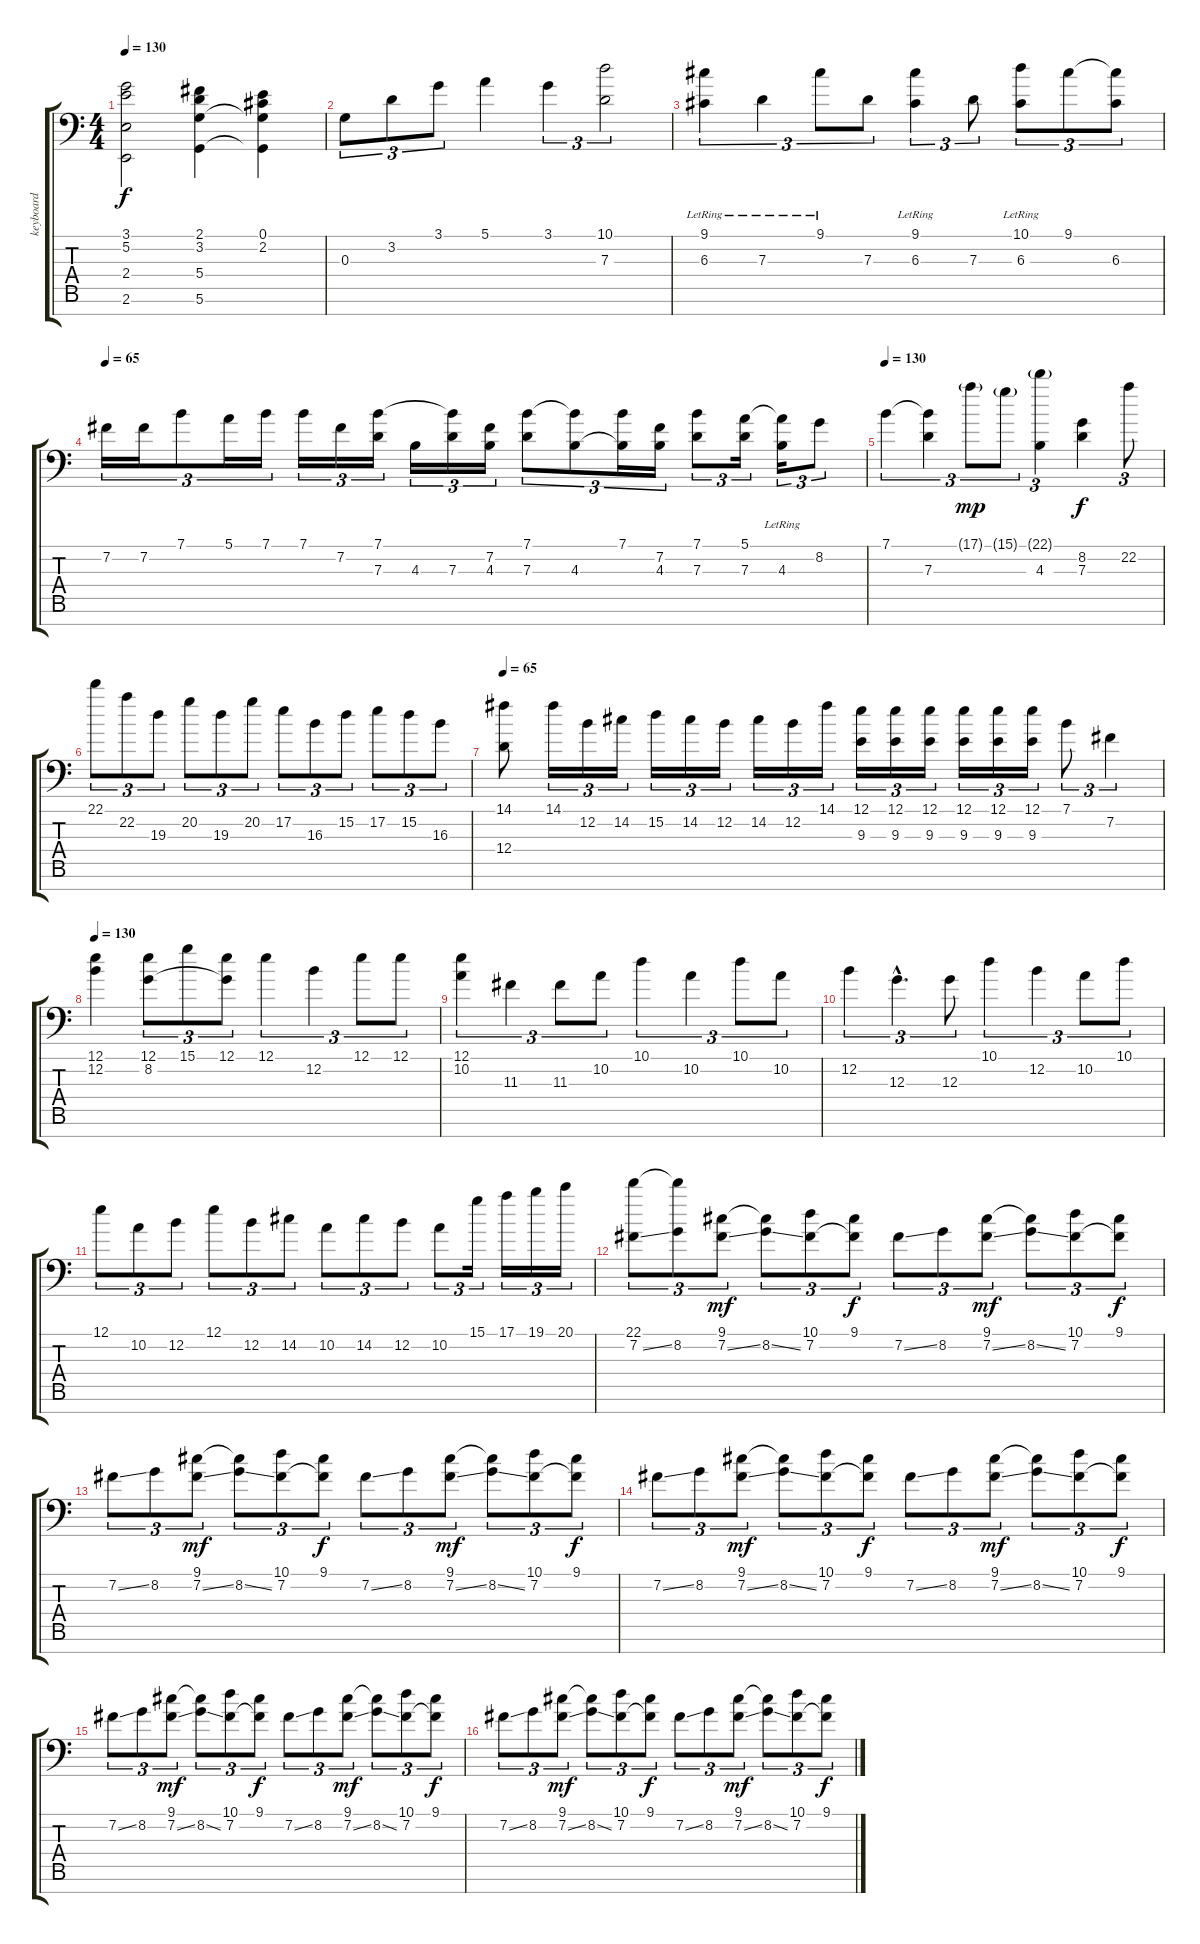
\track ("keyboard" "keyboard") {instrument choiraahs}
\staff {score tabs}
\tuning (E4 B3 G3 D3 A2 D2 D1) {hide}
\ts (4 4)
\tempo 130
\clef f4
\ks c
(3.1 5.2 2.4 2.6).2{dy f} (2.1 3.2 5.4 5.6).4 (0.1 2.2 5.4{t} 5.6{t}).4 |
0.3.8{tu (3 2) instrument brightacousticpiano} 3.2.8{tu (3 2)} 3.1.8{tu (3 2)} 5.1.4 3.1.4{tu (3 2)} (10.1 7.3).2{tu (3 2)} |
(9.1{lr} 6.3).4{tu (3 2)} 7.3{lr}.4{tu (3 2)} 9.1{lr}.8{tu (3 2)} 7.3.8{tu (3 2)} (9.1{lr} 6.3).4{tu (3 2)} 7.3.8{tu (3 2)} (10.1 6.3{lr}).8{tu (3 2)} 9.1.8{tu (3 2)} (9.1{t} 6.3).8{tu (3 2)} |
\tempo 65
7.2.16{tu (3 2)} 7.2.16{tu (3 2)} 7.1.8{tu (3 2)} 5.1.16{tu (3 2)} 7.1.16{tu (3 2)} 7.1.16{tu (3 2)} 7.2.16{tu (3 2)} (7.1 7.3).16{tu (3 2)} 4.3.16{tu (3 2)} (7.1{t} 7.3).16{tu (3 2)} (7.2 4.3).16{tu (3 2)} (7.1 7.3).8{tu (3 2)} (7.1{t} 4.3).8{tu (3 2)} (7.1 4.3{t}).16{tu (3 2)} (7.2 4.3).16{tu (3 2)} (7.1 7.3).8{tu (3 2)} (5.1 7.3).16{tu (3 2)} (5.1{t} 4.3{lr}).16{tu (3 2)} 8.2.8{tu (3 2)} |
\tempo 130
7.1.4{tu (3 2)} (7.1{t} 7.3).4{tu (3 2)} 17.1{g}.8{tu (3 2) dy mp} 15.1{g}.8{tu (3 2)} (22.1{g} 4.3).4{tu (3 2)} (8.2 7.3).4{dy f} 22.2.8{tu (3 2)} |
22.1.8{tu (3 2)} 22.2.8{tu (3 2)} 19.3.8{tu (3 2)} 20.2.8{tu (3 2)} 19.3.8{tu (3 2)} 20.2.8{tu (3 2)} 17.2.8{tu (3 2)} 16.3.8{tu (3 2)} 15.2.8{tu (3 2)} 17.2.8{tu (3 2)} 15.2.8{tu (3 2)} 16.3.8{tu (3 2)} |
\tempo 65
(14.1 12.4).8 14.1.16{tu (3 2)} 12.2.16{tu (3 2)} 14.2.16{tu (3 2)} 15.2.16{tu (3 2)} 14.2.16{tu (3 2)} 12.2.16{tu (3 2)} 14.2.16{tu (3 2)} 12.2.16{tu (3 2)} 14.1.16{tu (3 2)} (12.1 9.3).16{tu (3 2)} (12.1 9.3).16{tu (3 2)} (12.1 9.3).16{tu (3 2)} (12.1 9.3).16{tu (3 2)} (12.1 9.3).16{tu (3 2)} (12.1 9.3).16{tu (3 2)} 7.1.8{tu (3 2)} 7.2.4{tu (3 2)} |
\tempo 130
(12.1 12.2).4 (12.1 8.2).8{tu (3 2)} 15.1.8{tu (3 2)} (12.1 8.2{t}).8{tu (3 2)} 12.1.4{tu (3 2)} 12.2.4{tu (3 2)} 12.1.8{tu (3 2)} 12.1.8{tu (3 2)} |
(12.1 10.2).4{tu (3 2)} 11.3.4{tu (3 2)} 11.3.8{tu (3 2)} 10.2.8{tu (3 2)} 10.1.4{tu (3 2)} 10.2.4{tu (3 2)} 10.1.8{tu (3 2)} 10.2.8{tu (3 2)} |
12.2.4{tu (3 2)} 12.3{hac}.4{d tu (3 2)} 12.3.8{tu (3 2)} 10.1.4{tu (3 2)} 12.2.4{tu (3 2)} 10.2.8{tu (3 2)} 10.1.8{tu (3 2)} |
12.1.8{tu (3 2)} 10.2.8{tu (3 2)} 12.2.8{tu (3 2)} 12.1.8{tu (3 2)} 12.2.8{tu (3 2)} 14.2.8{tu (3 2)} 10.2.8{tu (3 2)} 14.2.8{tu (3 2)} 12.2.8{tu (3 2)} 10.2.8{tu (3 2)} 15.1.16{tu (3 2)} 17.1.16{tu (3 2)} 19.1.16{tu (3 2)} 20.1.16{tu (3 2)} |
(22.1 7.2{ss}).8{tu (3 2)} (22.1{t} 8.2).8{tu (3 2) instrument lead2sawtooth} (9.1 7.2{ss}).8{tu (3 2) dy mf} (9.1{t} 8.2{ss}).8{tu (3 2)} (10.1 7.2).8{tu (3 2)} (9.1 7.2{t}).8{tu (3 2) dy f} 7.2{ss}.8{tu (3 2)} 8.2.8{tu (3 2)} (9.1 7.2{ss}).8{tu (3 2) dy mf} (9.1{t} 8.2{ss}).8{tu (3 2)} (10.1 7.2).8{tu (3 2)} (9.1 7.2{t}).8{tu (3 2) dy f} |
7.2{ss}.8{tu (3 2)} 8.2.8{tu (3 2)} (9.1 7.2{ss}).8{tu (3 2) dy mf} (9.1{t} 8.2{ss}).8{tu (3 2)} (10.1 7.2).8{tu (3 2)} (9.1 7.2{t}).8{tu (3 2) dy f} 7.2{ss}.8{tu (3 2)} 8.2.8{tu (3 2)} (9.1 7.2{ss}).8{tu (3 2) dy mf} (9.1{t} 8.2{ss}).8{tu (3 2)} (10.1 7.2).8{tu (3 2)} (9.1 7.2{t}).8{tu (3 2) dy f} |
7.2{ss}.8{tu (3 2)} 8.2.8{tu (3 2)} (9.1 7.2{ss}).8{tu (3 2) dy mf} (9.1{t} 8.2{ss}).8{tu (3 2)} (10.1 7.2).8{tu (3 2)} (9.1 7.2{t}).8{tu (3 2) dy f} 7.2{ss}.8{tu (3 2)} 8.2.8{tu (3 2)} (9.1 7.2{ss}).8{tu (3 2) dy mf} (9.1{t} 8.2{ss}).8{tu (3 2)} (10.1 7.2).8{tu (3 2)} (9.1 7.2{t}).8{tu (3 2) dy f} |
7.2{ss}.8{tu (3 2)} 8.2.8{tu (3 2)} (9.1 7.2{ss}).8{tu (3 2) dy mf} (9.1{t} 8.2{ss}).8{tu (3 2)} (10.1 7.2).8{tu (3 2)} (9.1 7.2{t}).8{tu (3 2) dy f} 7.2{ss}.8{tu (3 2)} 8.2.8{tu (3 2)} (9.1 7.2{ss}).8{tu (3 2) dy mf} (9.1{t} 8.2{ss}).8{tu (3 2)} (10.1 7.2).8{tu (3 2)} (9.1 7.2{t}).8{tu (3 2) dy f} |
7.2{ss}.8{tu (3 2)} 8.2.8{tu (3 2)} (9.1 7.2{ss}).8{tu (3 2) dy mf} (9.1{t} 8.2{ss}).8{tu (3 2)} (10.1 7.2).8{tu (3 2)} (9.1 7.2{t}).8{tu (3 2) dy f} 7.2{ss}.8{tu (3 2)} 8.2.8{tu (3 2)} (9.1 7.2{ss}).8{tu (3 2) dy mf} (9.1{t} 8.2{ss}).8{tu (3 2)} (10.1 7.2).8{tu (3 2)} (9.1 7.2{t}).8{tu (3 2) dy f}
